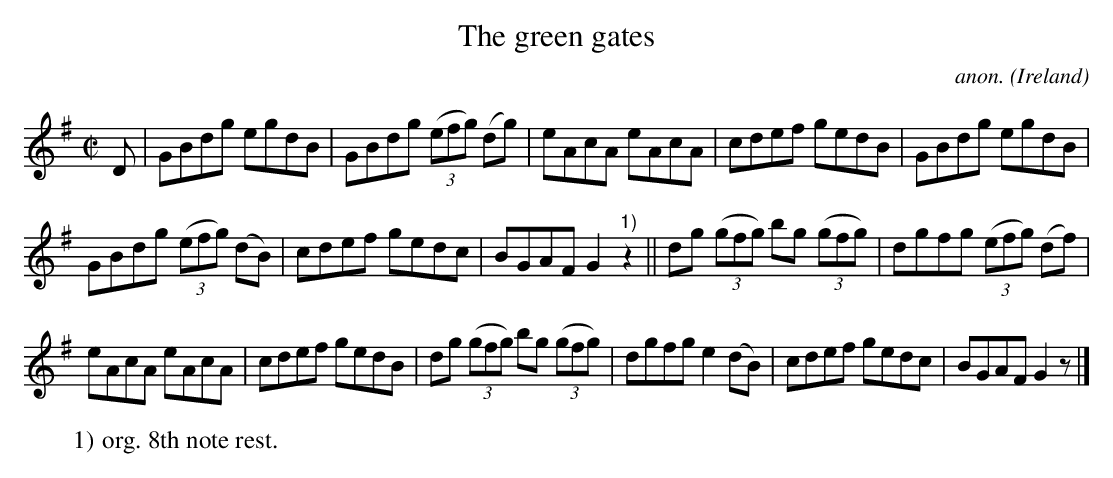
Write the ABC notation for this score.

X:1
T:The green gates
C:anon.
O:Ireland
M:C|
L:1/8
K:G
D|GBdg egdB|GBdg (3(efg) (dg)|eAcA eAcA|cdef gedB|GBdg egdB|
GBdg (3(efg) (dB)|cdef gedc|BGAF G2 "^1)"z2||dg (3(gfg) bg (3(gfg)|dgfg (3(efg) (df)|
eAcA eAcA|cdef gedB|dg (3(gfg) bg (3(gfg)|dgfg e2(dB)|cdef gedc|BGAF G2 z|]
W:1) org. 8th note rest.
